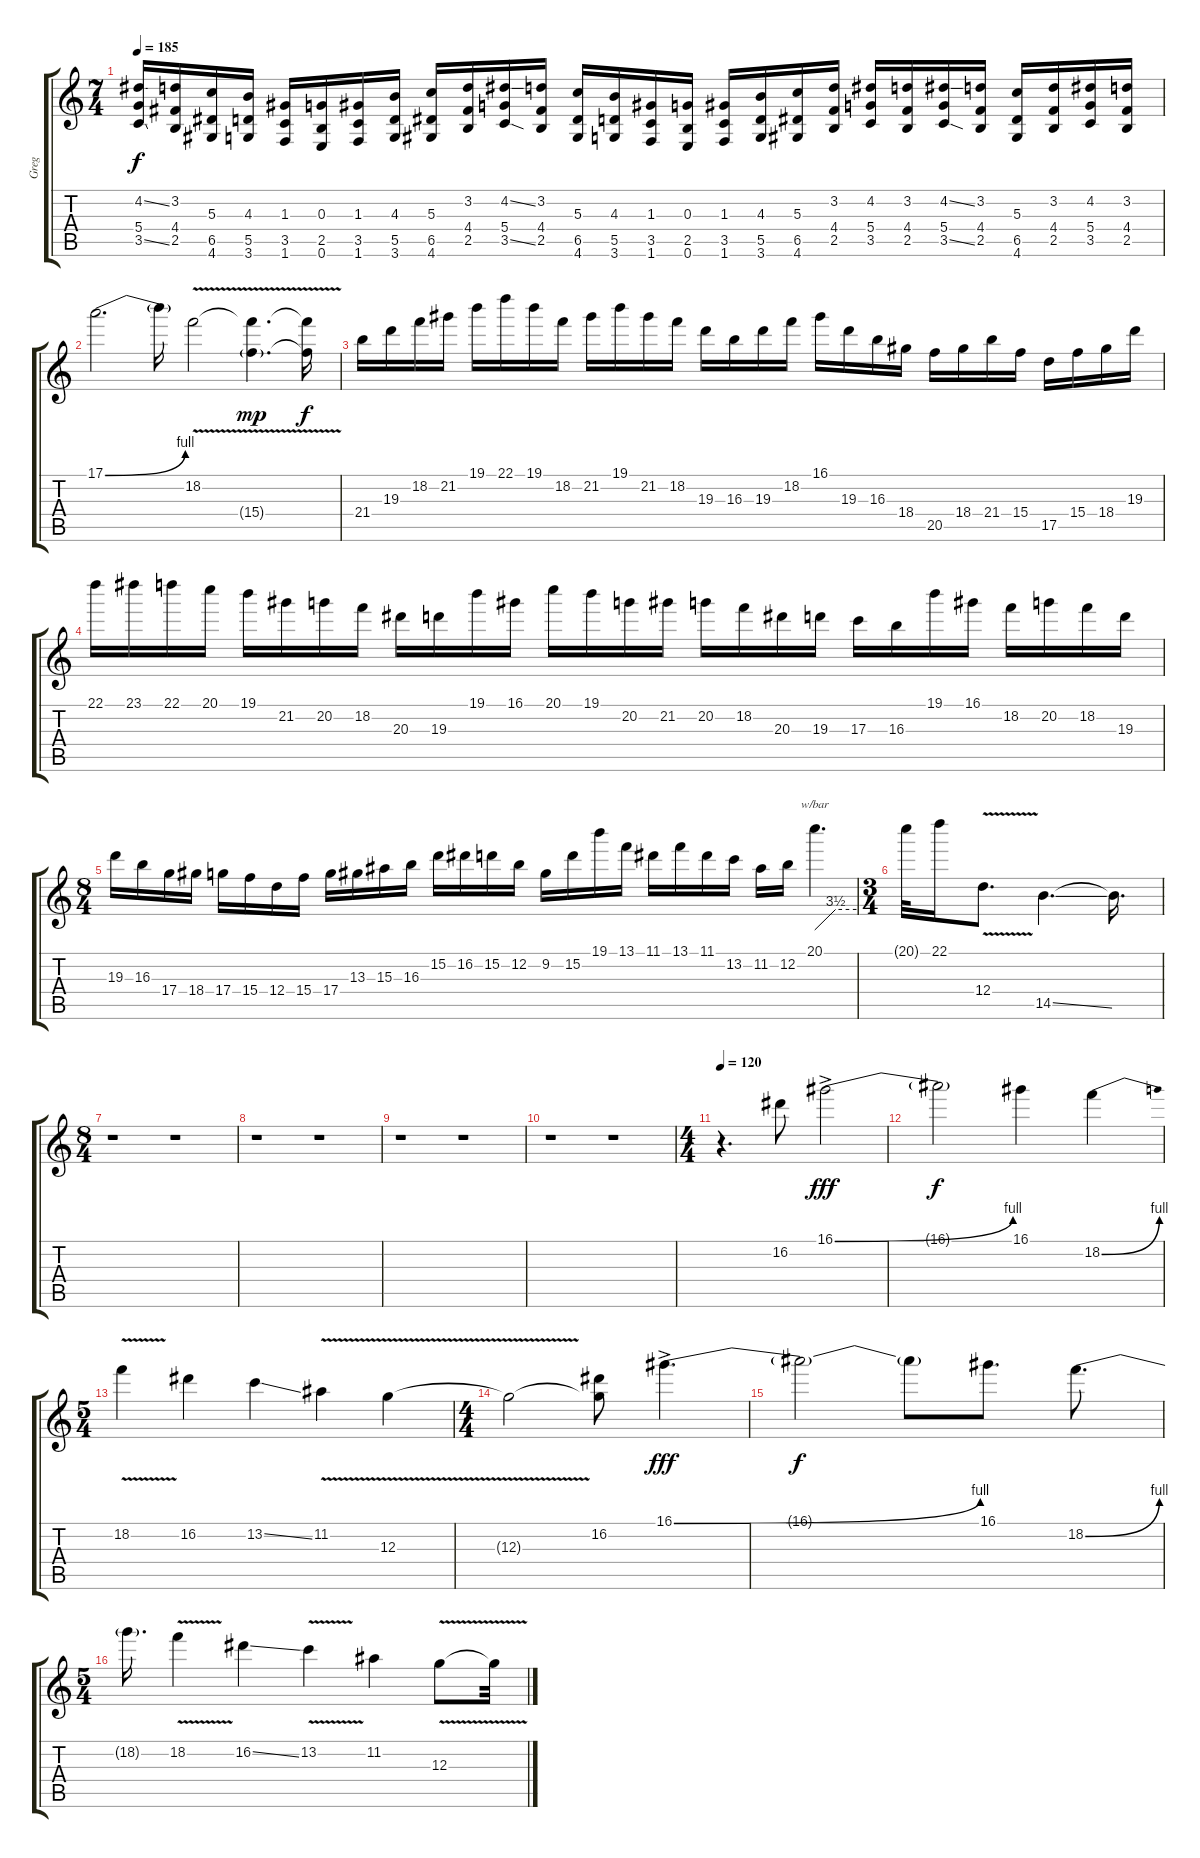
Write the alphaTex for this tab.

\track ("Greg" "Greg") {instrument overdrivenguitar}
\staff {score tabs}
\tuning (E4 B3 G3 D3 A2 E2) {hide}
\ts (7 4)
\tempo 185
\clef g2
\ks c
(4.2{ss} 5.4 3.5{ss}).16{dy f} (3.2 4.4 2.5).16 (5.3 6.5 4.6).16 (4.3 5.5 3.6).16 (1.3 3.5 1.6).16 (0.3 2.5 0.6).16 (1.3 3.5 1.6).16 (4.3 5.5 3.6).16 (5.3 6.5 4.6).16 (3.2 4.4 2.5).16 (4.2{ss} 5.4 3.5{ss}).16 (3.2 4.4 2.5).16 (5.3 6.5 4.6).16 (4.3 5.5 3.6).16 (1.3 3.5 1.6).16 (0.3 2.5 0.6).16 (1.3 3.5 1.6).16 (4.3 5.5 3.6).16 (5.3 6.5 4.6).16 (3.2 4.4 2.5).16 (4.2 5.4 3.5).16 (3.2 4.4 2.5).16 (4.2{ss} 5.4 3.5{ss}).16 (3.2 4.4 2.5).16 (5.3 6.5 4.6).16 (3.2 4.4 2.5).16 (4.2 5.4 3.5).16 (3.2 4.4 2.5).16 |
17.1{be (bend 0 0 60 4)}.2{d} 17.1{t}.16 18.2{v}.2 (18.2{v t} 15.4{v g}).4{d dy mp} (18.2{t} 15.4{t}).16{dy f} |
21.4.16 19.3.16 18.2.16 21.2.16 19.1.16 22.1.16 19.1.16 18.2.16 21.2.16 19.1.16 21.2.16 18.2.16 19.3.16 16.3.16 19.3.16 18.2.16 16.1.16 19.3.16 16.3.16 18.4.16 20.5.16 18.4.16 21.4.16 15.4.16 17.5.16 15.4.16 18.4.16 19.3.16 |
22.1.16 23.1.16 22.1.16 20.1.16 19.1.16 21.2.16 20.2.16 18.2.16 20.3.16 19.3.16 19.1.16 16.1.16 20.1.16 19.1.16 20.2.16 21.2.16 20.2.16 18.2.16 20.3.16 19.3.16 17.3.16 16.3.16 19.1.16 16.1.16 18.2.16 20.2.16 18.2.16 19.3.16 |
\ts (8 4)
19.3.16 16.3.16 17.4.16 18.4.16 17.4.16 15.4.16 12.4.16 15.4.16 17.4.16 13.3.16 15.3.16 16.3.16 15.2.16 16.2.16 15.2.16 12.2.16 9.2.16 15.2.16 19.1.16 13.1.16 11.1.16 13.1.16 11.1.16 13.2.16 11.2.16 12.2.16 20.1.4{d tbe (custom default 0 0 30 14 60 14)} |
\ts (3 4)
20.1{t}.32 22.1.16 12.4{v}.8{d} 14.5{ss}.4{d} 14.5{t}.16{d} |
\ts (8 4)
r.1 r.1 |
r.1 r.1 |
r.1 r.1 |
r.1 r.1 |
\ts (4 4)
\tempo 120
r.4{d} 16.2.8 16.1{be (bend 0 0 60 4) ac}.2{dy fff} |
16.1{t}.2{dy f} 16.1.4 18.2{be (bend 0 0 60 4)}.4 |
\ts (5 4)
18.2{v}.4 16.2.4 13.2{ss}.4 11.2{v}.4 12.3{v}.4 |
\ts (4 4)
12.3{t}.2 (16.2 12.3{t}).8 16.1{be (bend 0 0 60 4) ac}.4{d dy fff} |
16.1{t}.2{dy f} 16.1{t}.8 16.1.8{d} 18.2{be (bend 0 0 60 4)}.8{d} |
\ts (5 4)
18.2{t}.16{d} 18.2{v}.4 16.2{ss}.4 13.2{v}.4 11.2.4 12.3{v}.8 12.3{t}.32
